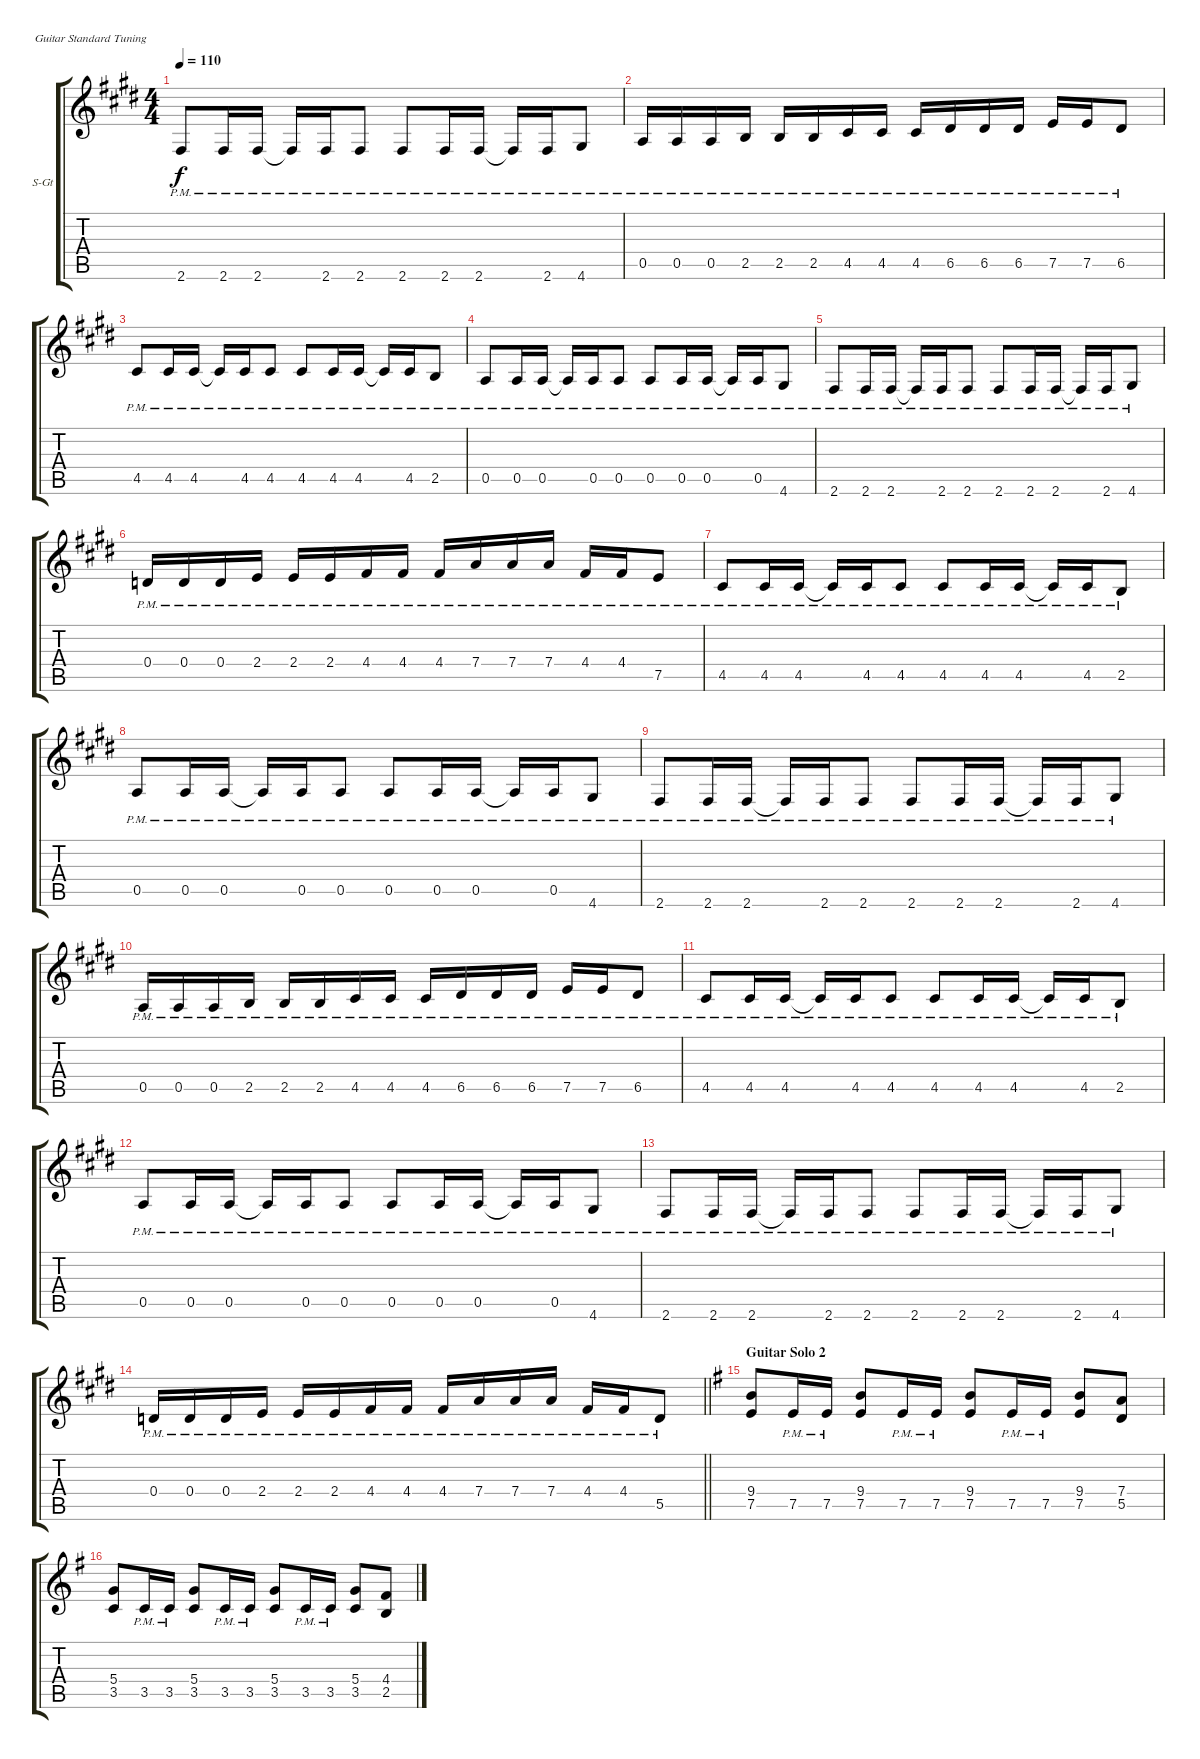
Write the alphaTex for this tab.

\bracketExtendMode groupsimilarinstruments
\firstSystemTrackNameOrientation horizontal
\otherSystemsTrackNameOrientation horizontal
\track ("Синтезатор 2" "S-Gt") {instrument acousticguitarsteel}
\staff {score tabs}
\tuning (E4 B3 G3 D3 A2 E2)
\ts (4 4)
\tempo 110
\clef g2
\scale
0.25
\ks c#minor
2.6{pm}.8{dy f} 2.6{pm}.16 2.6{pm}.16 2.6{pm t}.16 2.6{pm}.16 2.6{pm}.8 2.6{pm}.8 2.6{pm}.16 2.6{pm}.16 2.6{pm t}.16 2.6{pm}.16 4.6{pm}.8 |
\scale
0.333333 0.5{pm}.16 0.5{pm}.16 0.5{pm}.16 2.5{pm}.16 2.5{pm}.16 2.5{pm}.16 4.5{pm}.16 4.5{pm}.16 4.5{pm}.16 6.5{pm}.16 6.5{pm}.16 6.5{pm}.16 7.5{pm}.16 7.5{pm}.16 6.5{pm}.8 |
\scale
0.333333 4.5{pm}.8 4.5{pm}.16 4.5{pm}.16 4.5{pm t}.16 4.5{pm}.16 4.5{pm}.8 4.5{pm}.8 4.5{pm}.16 4.5{pm}.16 4.5{pm t}.16 4.5{pm}.16 2.5{pm}.8 |
\scale
0.333333 0.5{pm}.8 0.5{pm}.16 0.5{pm}.16 0.5{pm t}.16 0.5{pm}.16 0.5{pm}.8 0.5{pm}.8 0.5{pm}.16 0.5{pm}.16 0.5{pm t}.16 0.5{pm}.16 4.6{pm}.8 |
\scale
0.333333 2.6{pm}.8 2.6{pm}.16 2.6{pm}.16 2.6{pm t}.16 2.6{pm}.16 2.6{pm}.8 2.6{pm}.8 2.6{pm}.16 2.6{pm}.16 2.6{pm t}.16 2.6{pm}.16 4.6{pm}.8 |
\scale
0.333333 0.4{pm}.16 0.4{pm}.16 0.4{pm}.16 2.4{pm}.16 2.4{pm}.16 2.4{pm}.16 4.4{pm}.16 4.4{pm}.16 4.4{pm}.16 7.4{pm}.16 7.4{pm}.16 7.4{pm}.16 4.4{pm}.16 4.4{pm}.16 7.5{pm}.8 |
\scale
0.333333 4.5{pm}.8 4.5{pm}.16 4.5{pm}.16 4.5{pm t}.16 4.5{pm}.16 4.5{pm}.8 4.5{pm}.8 4.5{pm}.16 4.5{pm}.16 4.5{pm t}.16 4.5{pm}.16 2.5{pm}.8 |
\scale
0.333333 0.5{pm}.8 0.5{pm}.16 0.5{pm}.16 0.5{pm t}.16 0.5{pm}.16 0.5{pm}.8 0.5{pm}.8 0.5{pm}.16 0.5{pm}.16 0.5{pm t}.16 0.5{pm}.16 4.6{pm}.8 |
\scale
0.333333 2.6{pm}.8 2.6{pm}.16 2.6{pm}.16 2.6{pm t}.16 2.6{pm}.16 2.6{pm}.8 2.6{pm}.8 2.6{pm}.16 2.6{pm}.16 2.6{pm t}.16 2.6{pm}.16 4.6{pm}.8 |
\scale
0.333333 0.5{pm}.16 0.5{pm}.16 0.5{pm}.16 2.5{pm}.16 2.5{pm}.16 2.5{pm}.16 4.5{pm}.16 4.5{pm}.16 4.5{pm}.16 6.5{pm}.16 6.5{pm}.16 6.5{pm}.16 7.5{pm}.16 7.5{pm}.16 6.5{pm}.8 |
\scale
0.333333 4.5{pm}.8 4.5{pm}.16 4.5{pm}.16 4.5{pm t}.16 4.5{pm}.16 4.5{pm}.8 4.5{pm}.8 4.5{pm}.16 4.5{pm}.16 4.5{pm t}.16 4.5{pm}.16 2.5{pm}.8 |
\scale
0.333333 0.5{pm}.8 0.5{pm}.16 0.5{pm}.16 0.5{pm t}.16 0.5{pm}.16 0.5{pm}.8 0.5{pm}.8 0.5{pm}.16 0.5{pm}.16 0.5{pm t}.16 0.5{pm}.16 4.6{pm}.8 |
\scale
0.333333 2.6{pm}.8 2.6{pm}.16 2.6{pm}.16 2.6{pm t}.16 2.6{pm}.16 2.6{pm}.8 2.6{pm}.8 2.6{pm}.16 2.6{pm}.16 2.6{pm t}.16 2.6{pm}.16 4.6{pm}.8 |
\scale
0.252033
\barLineRight lightlight
0.4{pm}.16 0.4{pm}.16 0.4{pm}.16 2.4{pm}.16 2.4{pm}.16 2.4{pm}.16 4.4{pm}.16 4.4{pm}.16 4.4{pm}.16 7.4{pm}.16 7.4{pm}.16 7.4{pm}.16 4.4{pm}.16 4.4{pm}.16 5.5{pm}.8 |
\section ("" "Guitar Solo 2")
\scale
0.495935
\ks eminor
(9.4 7.5).8 7.5{pm}.16 7.5{pm}.16 (9.4 7.5).8 7.5{pm}.16 7.5{pm}.16 (9.4 7.5).8 7.5{pm}.16 7.5{pm}.16 (9.4 7.5).8 (7.4 5.5).8 |
\scale
0.252033 (5.4 3.5).8 3.5{pm}.16 3.5{pm}.16 (5.4 3.5).8 3.5{pm}.16 3.5{pm}.16 (5.4 3.5).8 3.5{pm}.16 3.5{pm}.16 (5.4 3.5).8 (4.4 2.5).8
